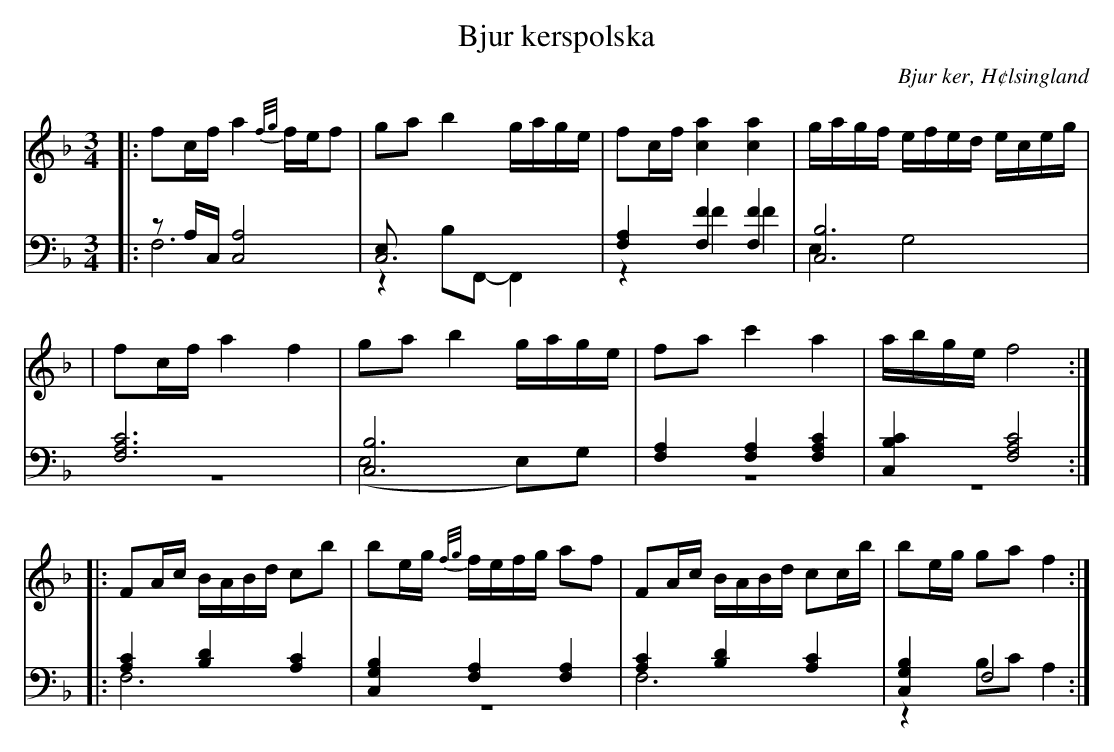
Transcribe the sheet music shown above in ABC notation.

X:1
T: Bjur kerspolska
O: Bjur ker, H¢lsingland
M: 3/4
L: 1/8
K: F
V:1
V:2
V:3 merge
V: 1
|:fc/f/ a2 {f/g/}f/e/f|ga b2 g/a/g/e/|fc/f/ [c2a2] [c2a2]|g/a/g/f/ e/f/e/d/ e/c/e/g/|
|fc/f/ a2 f2|ga b2 g/a/g/e/|fa c'2 a2| a/b/g/e/ f4:|
|:FA/c/ B/A/B/d/ cb|be/g/ {f/g/}f/e/f/g/ af|FA/c/ B/A/B/d/ cc/b/|be/g/ ga f2:|
V:2 clef=bass
|:zA,/C,/ [A,4C,4]|[C,6E,]|[F,2A,2] [F,2F2] [F,2F2]|[C,6B,6]|
[F,6A,6C6]|[C,6B,6]|[F,2A,2] [F,2A,2] [F,2A,2C2]|[C,2B,2C2] [F,4A,4C4]:|
 |:[A,2C2] [B,2D2] [A,2C2]|[C,2G,2B,2] [F,2A,2] [F,2A,2]|[A,2C2] [B,2D2] [A,2C2]|[C,2G,2B,2] F,4 :|
V:3 clef=bass
 |:F,6|z2 B,F,,-F,,2|z2 F2 F2|E,2 G,4|
 |z6|(E,4 E,)G,|z6|z6:|
|:F,6|z6|F,6|z2 B,C A,2:|
